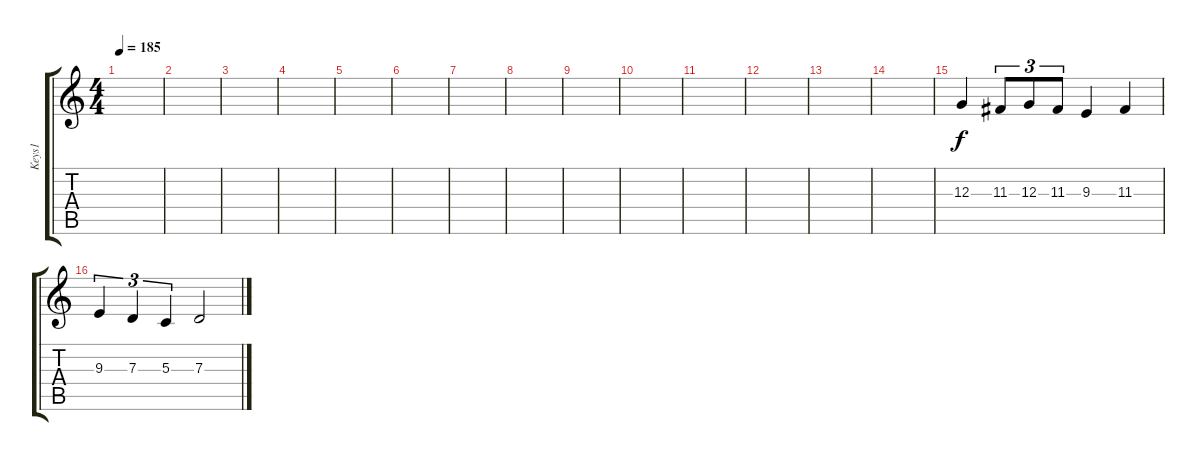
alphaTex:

\track ("Keys1" "Keys1") {instrument churchorgan}
\staff {score tabs}
\tuning (E4 B3 G3 D3 A2 E2) {hide}
\ts (4 4)
\tempo 185
\clef g2
\ks c
|
|
|
|
|
|
|
|
|
|
|
|
|
|
12.3.4 11.3.8{tu (3 2)} 12.3.8{tu (3 2)} 11.3.8{tu (3 2)} 9.3.4 11.3.4 |
9.3.4{tu (3 2)} 7.3.4{tu (3 2)} 5.3.4{tu (3 2)} 7.3.2
